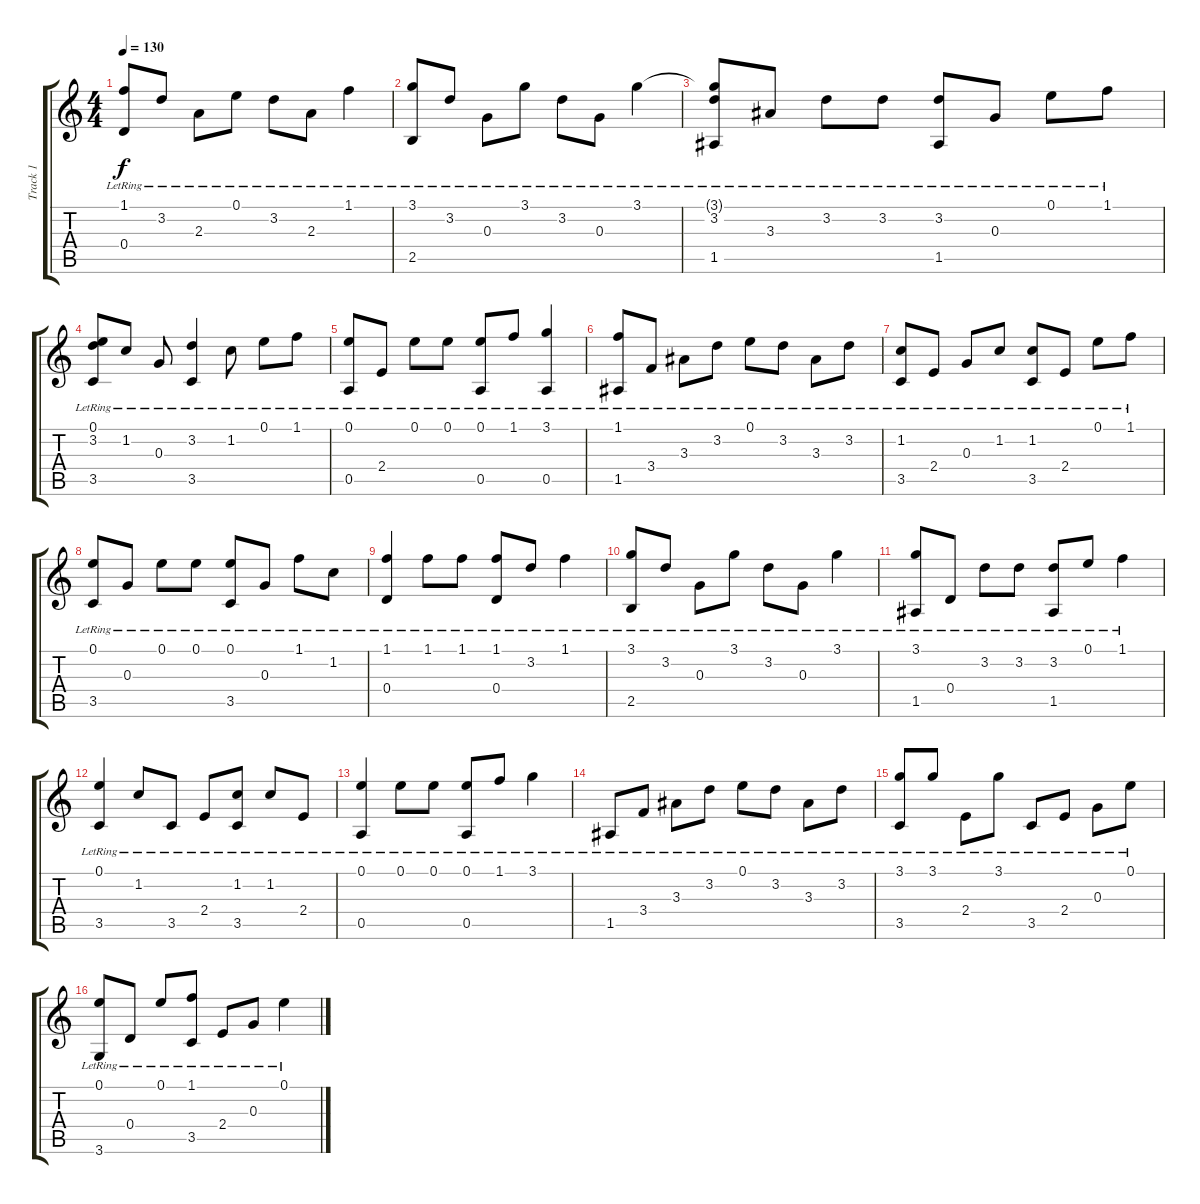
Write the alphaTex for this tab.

\track ("Track 1" "Track 1") {instrument acousticguitarsteel}
\staff {score tabs}
\tuning (E4 B3 G3 D3 A2 E2) {hide}
\ts (4 4)
\tempo 130
\clef g2
\ks c
(1.1{lr} 0.4{lr}).8{dy f} 3.2{lr}.8 2.3{lr}.8 0.1{lr}.8 3.2{lr}.8 2.3{lr}.8 1.1{lr}.4 |
(3.1{lr} 2.5{lr}).8 3.2{lr}.8 0.3{lr}.8 3.1{lr}.8 3.2{lr}.8 0.3{lr}.8 3.1{lr}.4 |
(3.1{t} 3.2{lr} 1.5{lr}).8 3.3{lr}.8 3.2{lr}.8 3.2{lr}.8 (3.2{lr} 1.5{lr}).8 0.3{lr}.8 0.1{lr}.8 1.1{lr}.8 |
(0.1{lr} 3.2{lr} 3.5{lr}).8 1.2{lr}.8 0.3{lr}.8 (3.2{lr} 3.5{lr}).4 1.2{lr}.8 0.1{lr}.8 1.1{lr}.8 |
(0.1{lr} 0.5{lr}).8 2.4{lr}.8 0.1{lr}.8 0.1{lr}.8 (0.1{lr} 0.5{lr}).8 1.1{lr}.8 (3.1{lr} 0.5{lr}).4 |
(1.1{lr} 1.5{lr}).8 3.4{lr}.8 3.3{lr}.8 3.2{lr}.8 0.1{lr}.8 3.2{lr}.8 3.3{lr}.8 3.2{lr}.8 |
(1.2{lr} 3.5{lr}).8 2.4{lr}.8 0.3{lr}.8 1.2{lr}.8 (1.2{lr} 3.5{lr}).8 2.4{lr}.8 0.1{lr}.8 1.1{lr}.8 |
(0.1{lr} 3.5{lr}).8 0.3{lr}.8 0.1{lr}.8 0.1{lr}.8 (0.1{lr} 3.5{lr}).8 0.3{lr}.8 1.1{lr}.8 1.2{lr}.8 |
(1.1{lr} 0.4{lr}).4 1.1{lr}.8 1.1{lr}.8 (1.1{lr} 0.4{lr}).8 3.2{lr}.8 1.1{lr}.4 |
(3.1{lr} 2.5{lr}).8 3.2{lr}.8 0.3{lr}.8 3.1{lr}.8 3.2{lr}.8 0.3{lr}.8 3.1{lr}.4 |
(3.1{lr} 1.5{lr}).8 0.4{lr}.8 3.2{lr}.8 3.2{lr}.8 (3.2{lr} 1.5{lr}).8 0.1{lr}.8 1.1{lr}.4 |
(0.1{lr} 3.5{lr}).4 1.2{lr}.8 3.5{lr}.8 2.4{lr}.8 (1.2{lr} 3.5{lr}).8 1.2{lr}.8 2.4{lr}.8 |
(0.1{lr} 0.5{lr}).4 0.1{lr}.8 0.1{lr}.8 (0.1{lr} 0.5{lr}).8 1.1{lr}.8 3.1{lr}.4 |
1.5{lr}.8 3.4{lr}.8 3.3{lr}.8 3.2{lr}.8 0.1{lr}.8 3.2{lr}.8 3.3{lr}.8 3.2{lr}.8 |
(3.1{lr} 3.5{lr}).8 3.1{lr}.8 2.4{lr}.8 3.1{lr}.8 3.5{lr}.8 2.4{lr}.8 0.3{lr}.8 0.1{lr}.8 |
(0.1{lr} 3.6{lr}).8 0.4{lr}.8 0.1{lr}.8 (1.1{lr} 3.5{lr}).8 2.4{lr}.8 0.3{lr}.8 0.1{lr}.4
